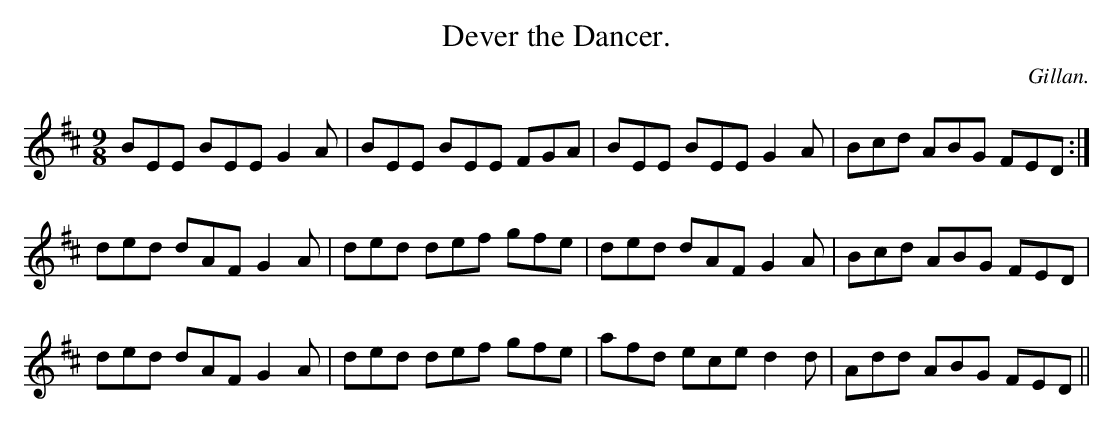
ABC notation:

X:1
T: Dever the Dancer.
C: Gillan.
M: 9/8
K: D
BEE BEE G2 A | BEE BEE FGA | BEE BEE G2 A | Bcd ABG FED :|
ded dAF G2 A | ded def gfe | ded dAF G2 A | Bcd ABG FED |
ded dAF G2 A | ded def gfe | afd ece d2 d | Add ABG FED ||
